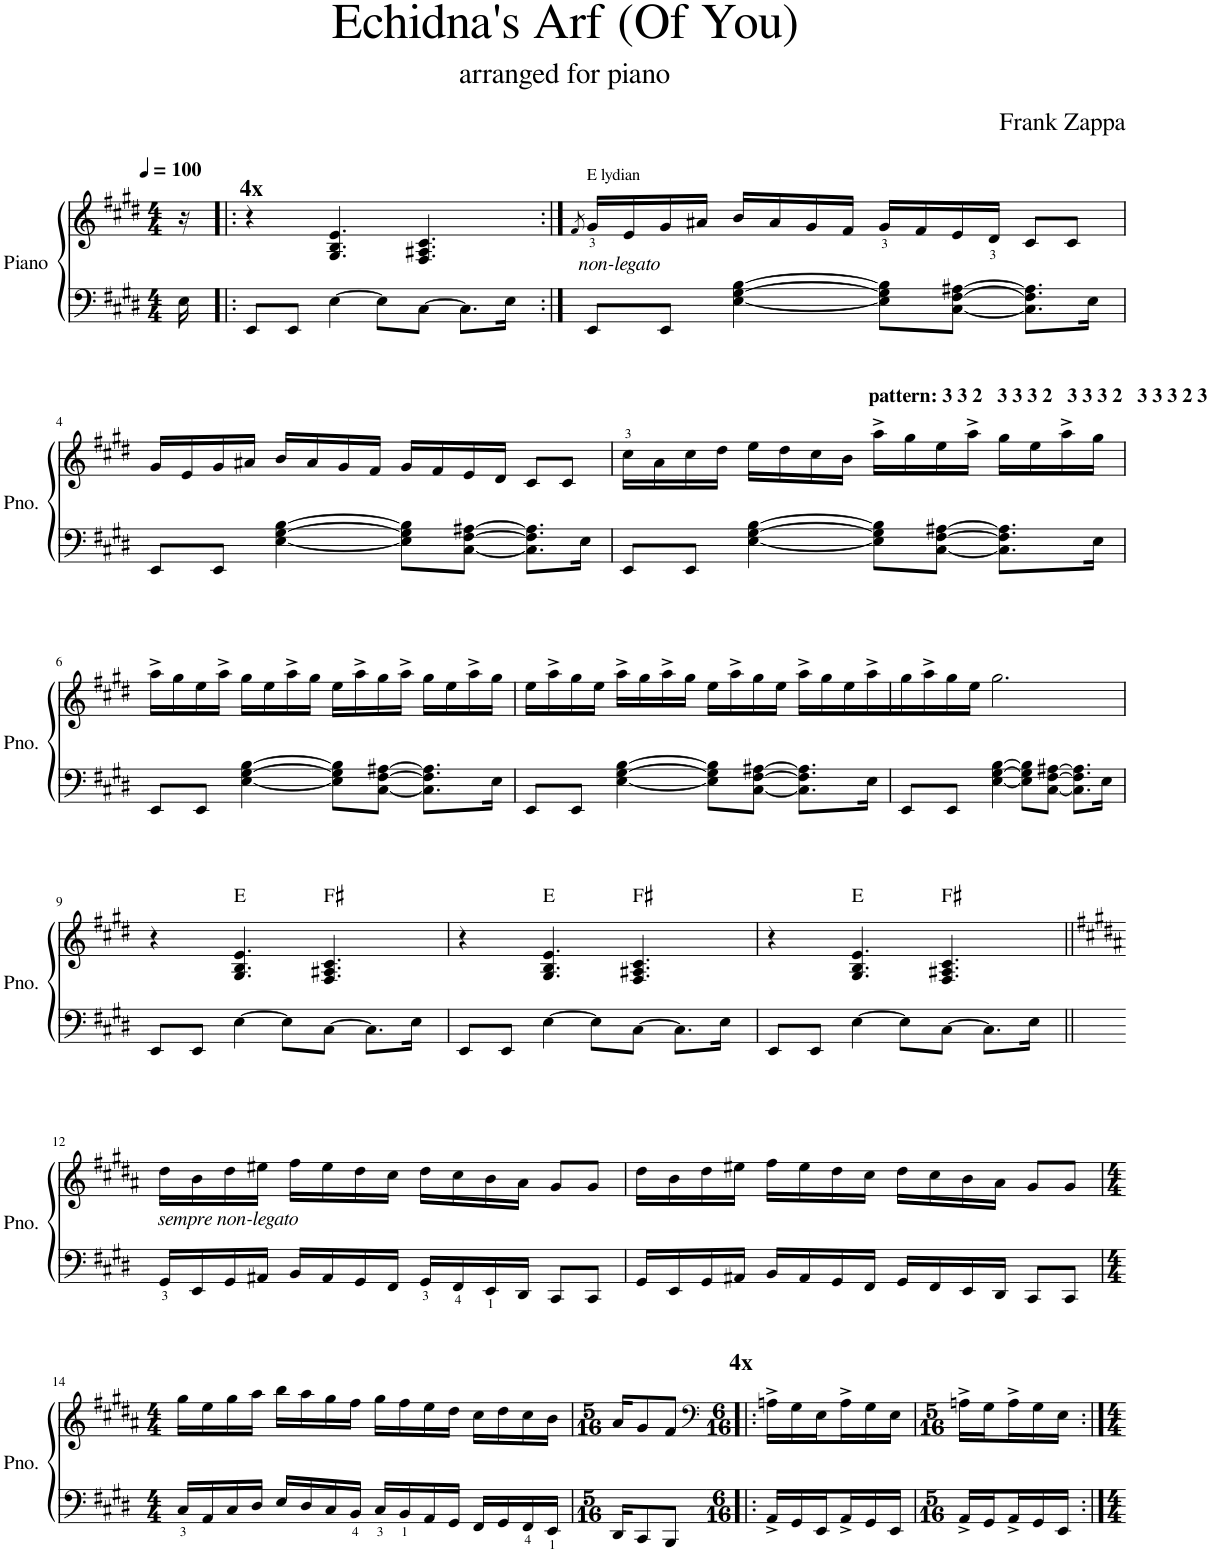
**kern	**kern	**harte
*part1	*part1	*part1
*staff2	*staff1	*
*I"Piano	*	*
*I'Pno.	*	*
*clefF4	*clefG2	*
*k[f#c#g#d#]	*k[f#c#g#d#]	*
*M4/4	*M4/4	*
*MM100	*MM100	*
=1	=1	=1
16E\	16r	.
=2!|:	=2!|:	=2!|:
!	!LO:TX:a:B:t=4x	!
8EE/L	4r	.
8EE/J	.	.
[4E\	4.G#/ 4.B/ 4.e/	.
8E\L]	.	.
[8C#\J	4.F#/ 4.A#X/ 4.c#/	.
8.C#\L]	.	.
16E\Jk	.	.
=3:|!	=3:|!	=3:|!
.	8qf#/	.
!	!LO:TX:a:t=E lydian	!
!	!LO:TX:b:i:t=non-legato	!
8EE/L	16g#/LL	.
.	16e/	.
8EE/J	16g#/	.
.	16a#X/JJ	.
[4E\ [4G#\ [4B\	16b/LL	.
.	16a#/	.
.	16g#/	.
.	16f#/JJ	.
8E\] 8G#\] 8B\]L	16g#/LL	.
.	16f#/	.
[8C#\ [8F#\ [8A#X\J	16e/	.
.	16d#/JJ	.
8.C#\] 8.F#\] 8.A#\]L	8c#/L	.
.	8c#/J	.
16E\Jk	.	.
!!LO:LB:g=z
=4	=4	=4
8EE/L	16g#/LL	.
.	16e/	.
8EE/J	16g#/	.
.	16a#X/JJ	.
[4E\ [4G#\ [4B\	16b/LL	.
.	16a#/	.
.	16g#/	.
.	16f#/JJ	.
8E\] 8G#\] 8B\]L	16g#/LL	.
.	16f#/	.
[8C#\ [8F#\ [8A#X\J	16e/	.
.	16d#/JJ	.
8.C#\] 8.F#\] 8.A#\]L	8c#/L	.
.	8c#/J	.
16E\Jk	.	.
=5	=5	=5
8EE/L	16cc#\LL	.
.	16a\	.
8EE/J	16cc#\	.
.	16dd#\JJ	.
[4E\ [4G#\ [4B\	16ee\LL	.
.	16dd#\	.
.	16cc#\	.
.	16b\JJ	.
!	!LO:TX:a:B:t=pattern&colon; 3 3 2   3 3 3 2   3 3 3 2   3 3 3 2 3	!
8E\] 8G#\] 8B\]L	16aa^\LL	.
.	16gg#\	.
[8C#\ [8F#\ [8A#X\J	16ee\	.
.	16aa^\JJ	.
8.C#\] 8.F#\] 8.A#\]L	16gg#\LL	.
.	16ee\	.
.	16aa^\	.
16E\Jk	16gg#\JJ	.
!!LO:LB:g=z
=6	=6	=6
8EE/L	16aa^\LL	.
.	16gg#\	.
8EE/J	16ee\	.
.	16aa^\JJ	.
[4E\ [4G#\ [4B\	16gg#\LL	.
.	16ee\	.
.	16aa^\	.
.	16gg#\JJ	.
8E\] 8G#\] 8B\]L	16ee\LL	.
.	16aa^\	.
[8C#\ [8F#\ [8A#X\J	16gg#\	.
.	16aa^\JJ	.
8.C#\] 8.F#\] 8.A#\]L	16gg#\LL	.
.	16ee\	.
.	16aa^\	.
16E\Jk	16gg#\JJ	.
=7	=7	=7
8EE/L	16ee\LL	.
.	16aa^\	.
8EE/J	16gg#\	.
.	16ee\JJ	.
[4E\ [4G#\ [4B\	16aa^\LL	.
.	16gg#\	.
.	16aa^\	.
.	16gg#\JJ	.
8E\] 8G#\] 8B\]L	16ee\LL	.
.	16aa^\	.
[8C#\ [8F#\ [8A#X\J	16gg#\	.
.	16ee\JJ	.
8.C#\] 8.F#\] 8.A#\]L	16aa^\LL	.
.	16gg#\	.
.	16ee\	.
16E\Jk	16aa^\	.
=8	=8	=8
8EE/L	16gg#\	.
.	16aa^\	.
8EE/J	16gg#\	.
.	16ee\JJ	.
[4E\ [4G#\ [4B\	2.gg#\	.
8E\] 8G#\] 8B\]L	.	.
[8C#\ [8F#\ [8A#X\J	.	.
8.C#\] 8.F#\] 8.A#\]L	.	.
16E\Jk	.	.
!!LO:LB:g=z
=9	=9	=9
8EE/L	4r	.
8EE/J	.	.
[4E\	4.G#/ 4.B/ 4.e/	E:maj
8E\L]	.	.
[8C#\J	4.F#/ 4.A#X/ 4.c#/	F#:maj
8.C#\L]	.	.
16E\Jk	.	.
=10	=10	=10
8EE/L	4r	.
8EE/J	.	.
[4E\	4.G#/ 4.B/ 4.e/	E:maj
8E\L]	.	.
[8C#\J	4.F#/ 4.A#X/ 4.c#/	F#:maj
8.C#\L]	.	.
16E\Jk	.	.
=11	=11	=11
8EE/L	4r	.
8EE/J	.	.
[4E\	4.G#/ 4.B/ 4.e/	E:maj
8E\L]	.	.
[8C#\J	4.F#/ 4.A#X/ 4.c#/	F#:maj
8.C#\L]	.	.
16E\Jk	.	.
!!LO:LB:g=z
=12||	=12||	=12||
*	*k[f#c#g#d#a#]	*
!	!LO:TX:b:i:t=sempre non-legato	!
16GG#/LL	16dd#\LL	.
16EE/	16b\	.
16GG#/	16dd#\	.
16AA#X/JJ	16ee#X\JJ	.
16BB/LL	16ff#\LL	.
16AA#/	16ee#\	.
16GG#/	16dd#\	.
16FF#/JJ	16cc#\JJ	.
16GG#/LL	16dd#\LL	.
16FF#/	16cc#\	.
16EE/	16b\	.
16DD#/JJ	16a#\JJ	.
8CC#/L	8g#/L	.
8CC#/J	8g#/J	.
=13	=13	=13
16GG#/LL	16dd#\LL	.
16EE/	16b\	.
16GG#/	16dd#\	.
16AA#X/JJ	16ee#X\JJ	.
16BB/LL	16ff#\LL	.
16AA#/	16ee#\	.
16GG#/	16dd#\	.
16FF#/JJ	16cc#\JJ	.
16GG#/LL	16dd#\LL	.
16FF#/	16cc#\	.
16EE/	16b\	.
16DD#/JJ	16a#\JJ	.
8CC#/L	8g#/L	.
8CC#/J	8g#/J	.
!!LO:LB:g=z
=14	=14	=14
*M4/4	*M4/4	*
16C#/LL	16gg#\LL	.
16AA/	16ee\	.
16C#/	16gg#\	.
16D#/JJ	16aa#\JJ	.
16E/LL	16bb\LL	.
16D#/	16aa#\	.
16C#/	16gg#\	.
16BB/JJ	16ff#\JJ	.
16C#/LL	16gg#\LL	.
16BB/	16ff#\	.
16AA/	16ee\	.
16GG#/JJ	16dd#\JJ	.
16FF#/LL	16cc#\LL	.
16GG#/	16dd#\	.
16FF#/	16cc#\	.
16EE/JJ	16b\JJ	.
=15	=15	=15
*M5/16	*M5/16	*
16DD#/KL	16a#/KL	.
8CC#/	8g#/	.
8BBB/J	8f#/J	.
=16!|:	=16!|:	=16!|:
*	*clefF4	*
*M6/16	*M6/16	*
!	!LO:TX:a:B:t=4x	!
16AA^/LL	16An^\LL	.
16GG#/	16G#\	.
16EE/J	16E\J	.
16AA^/L	16A^\L	.
16GG#/	16G#\	.
16EE/JJ	16E\JJ	.
=17	=17	=17
*M5/16	*M5/16	*
16AA^/LL	16An^\LL	.
16GG#/J	16G#\J	.
16AA^/L	16A^\L	.
16GG#/	16G#\	.
16EE/JJ	16E\JJ	.
=:|!	=:|!	=:|!
*-	*-	*-
